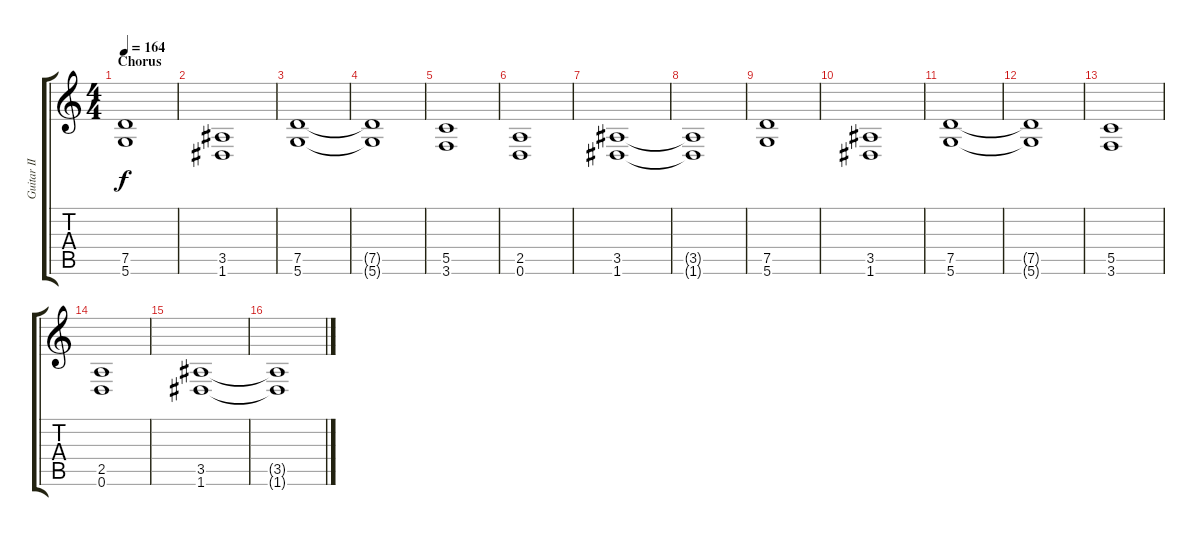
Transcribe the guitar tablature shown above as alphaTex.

\track ("Guitar II" "Guitar II") {instrument distortionguitar}
\staff {score tabs}
\tuning (D4 A3 F3 C3 G2 D2) {hide}
\ts (4 4)
\section ("" "Chorus")
\tempo 164
\clef g2
\ks c
(7.5 5.6).1{dy f} |
(3.5 1.6).1 |
(7.5 5.6).1 |
(7.5{t} 5.6{t}).1 |
(5.5 3.6).1 |
(2.5 0.6).1 |
(3.5 1.6).1 |
(3.5{t} 1.6{t}).1 |
(7.5 5.6).1 |
(3.5 1.6).1 |
(7.5 5.6).1 |
(7.5{t} 5.6{t}).1 |
(5.5 3.6).1 |
(2.5 0.6).1 |
(3.5 1.6).1 |
(3.5{t} 1.6{t}).1
